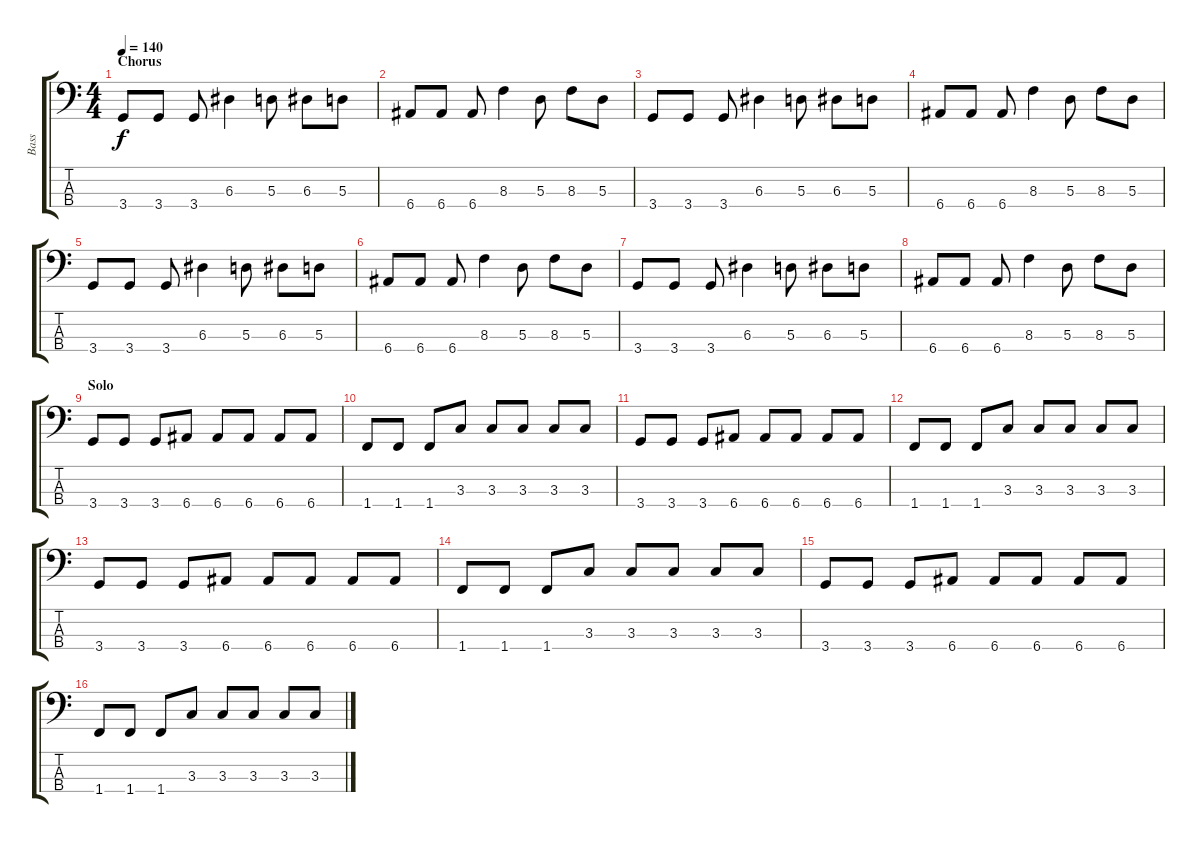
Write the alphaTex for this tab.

\track ("Bass" "Bass") {instrument electricbassfinger}
\staff {score tabs}
\tuning (G2 D2 A1 E1) {hide}
\ts (4 4)
\section ("" "Chorus")
\tempo 140
\clef f4
\ks c
3.4.8{dy f} 3.4.8 3.4.8 6.3.4 5.3.8 6.3.8 5.3.8 |
6.4.8 6.4.8 6.4.8 8.3.4 5.3.8 8.3.8 5.3.8 |
3.4.8 3.4.8 3.4.8 6.3.4 5.3.8 6.3.8 5.3.8 |
6.4.8 6.4.8 6.4.8 8.3.4 5.3.8 8.3.8 5.3.8 |
3.4.8 3.4.8 3.4.8 6.3.4 5.3.8 6.3.8 5.3.8 |
6.4.8 6.4.8 6.4.8 8.3.4 5.3.8 8.3.8 5.3.8 |
3.4.8 3.4.8 3.4.8 6.3.4 5.3.8 6.3.8 5.3.8 |
6.4.8 6.4.8 6.4.8 8.3.4 5.3.8 8.3.8 5.3.8 |
\section ("" "Solo")
3.4.8 3.4.8 3.4.8 6.4.8 6.4.8 6.4.8 6.4.8 6.4.8 |
1.4.8 1.4.8 1.4.8 3.3.8 3.3.8 3.3.8 3.3.8 3.3.8 |
3.4.8 3.4.8 3.4.8 6.4.8 6.4.8 6.4.8 6.4.8 6.4.8 |
1.4.8 1.4.8 1.4.8 3.3.8 3.3.8 3.3.8 3.3.8 3.3.8 |
3.4.8 3.4.8 3.4.8 6.4.8 6.4.8 6.4.8 6.4.8 6.4.8 |
1.4.8 1.4.8 1.4.8 3.3.8 3.3.8 3.3.8 3.3.8 3.3.8 |
3.4.8 3.4.8 3.4.8 6.4.8 6.4.8 6.4.8 6.4.8 6.4.8 |
1.4.8 1.4.8 1.4.8 3.3.8 3.3.8 3.3.8 3.3.8 3.3.8
